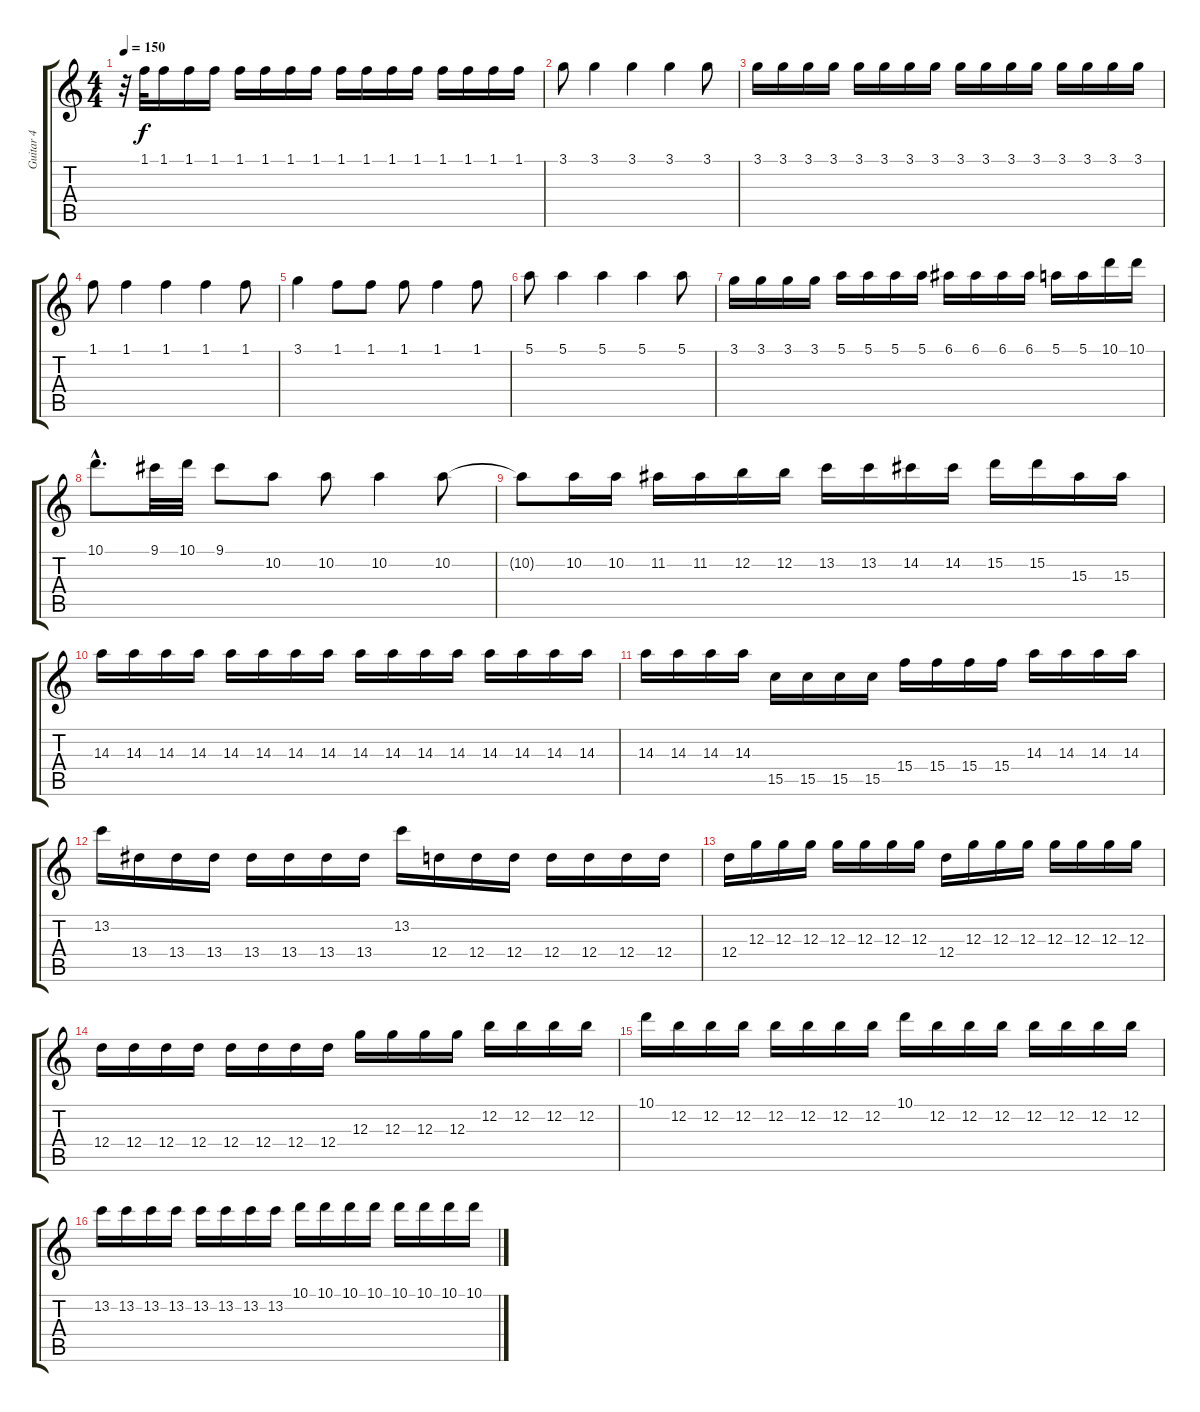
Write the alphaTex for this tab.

\track ("Guitar 4" "Guitar 4") {instrument acousticguitarnylon}
\staff {score tabs}
\tuning (E4 B3 G3 D3 A2 E2) {hide}
\ts (4 4)
\tempo 150
\clef g2
\ks c
r.32{dy f instrument acousticguitarnylon} 1.1.32 1.1.16 1.1.16 1.1.16 1.1.16 1.1.16 1.1.16 1.1.16 1.1.16 1.1.16 1.1.16 1.1.16 1.1.16 1.1.16 1.1.16 1.1.16 |
3.1.8 3.1.4 3.1.4 3.1.4 3.1.8 |
3.1.16 3.1.16 3.1.16 3.1.16 3.1.16 3.1.16 3.1.16 3.1.16 3.1.16 3.1.16 3.1.16 3.1.16 3.1.16 3.1.16 3.1.16 3.1.16 |
1.1.8 1.1.4 1.1.4 1.1.4 1.1.8 |
3.1.4 1.1.8 1.1.8 1.1.8 1.1.4 1.1.8 |
5.1.8 5.1.4 5.1.4 5.1.4 5.1.8 |
3.1.16 3.1.16 3.1.16 3.1.16 5.1.16 5.1.16 5.1.16 5.1.16 6.1.16 6.1.16 6.1.16 6.1.16 5.1.16 5.1.16 10.1.16 10.1.16 |
10.1{hac}.8{d} 9.1.32 10.1.32 9.1.8 10.2.8 10.2.8 10.2.4 10.2.8 |
10.2{t}.8 10.2.16 10.2.16 11.2.16 11.2.16 12.2.16 12.2.16 13.2.16 13.2.16 14.2.16 14.2.16 15.2.16 15.2.16 15.3.16 15.3.16 |
14.3.16 14.3.16 14.3.16 14.3.16 14.3.16 14.3.16 14.3.16 14.3.16 14.3.16 14.3.16 14.3.16 14.3.16 14.3.16 14.3.16 14.3.16 14.3.16 |
14.3.16 14.3.16 14.3.16 14.3.16 15.5.16 15.5.16 15.5.16 15.5.16 15.4.16 15.4.16 15.4.16 15.4.16 14.3.16 14.3.16 14.3.16 14.3.16 |
13.2.16 13.4.16 13.4.16 13.4.16 13.4.16 13.4.16 13.4.16 13.4.16 13.2.16 12.4.16 12.4.16 12.4.16 12.4.16 12.4.16 12.4.16 12.4.16 |
12.4.16 12.3.16 12.3.16 12.3.16 12.3.16 12.3.16 12.3.16 12.3.16 12.4.16 12.3.16 12.3.16 12.3.16 12.3.16 12.3.16 12.3.16 12.3.16 |
12.4.16 12.4.16 12.4.16 12.4.16 12.4.16 12.4.16 12.4.16 12.4.16 12.3.16 12.3.16 12.3.16 12.3.16 12.2.16 12.2.16 12.2.16 12.2.16 |
10.1.16 12.2.16 12.2.16 12.2.16 12.2.16 12.2.16 12.2.16 12.2.16 10.1.16 12.2.16 12.2.16 12.2.16 12.2.16 12.2.16 12.2.16 12.2.16 |
13.2.16 13.2.16 13.2.16 13.2.16 13.2.16 13.2.16 13.2.16 13.2.16 10.1.16 10.1.16 10.1.16 10.1.16 10.1.16 10.1.16 10.1.16 10.1.16
